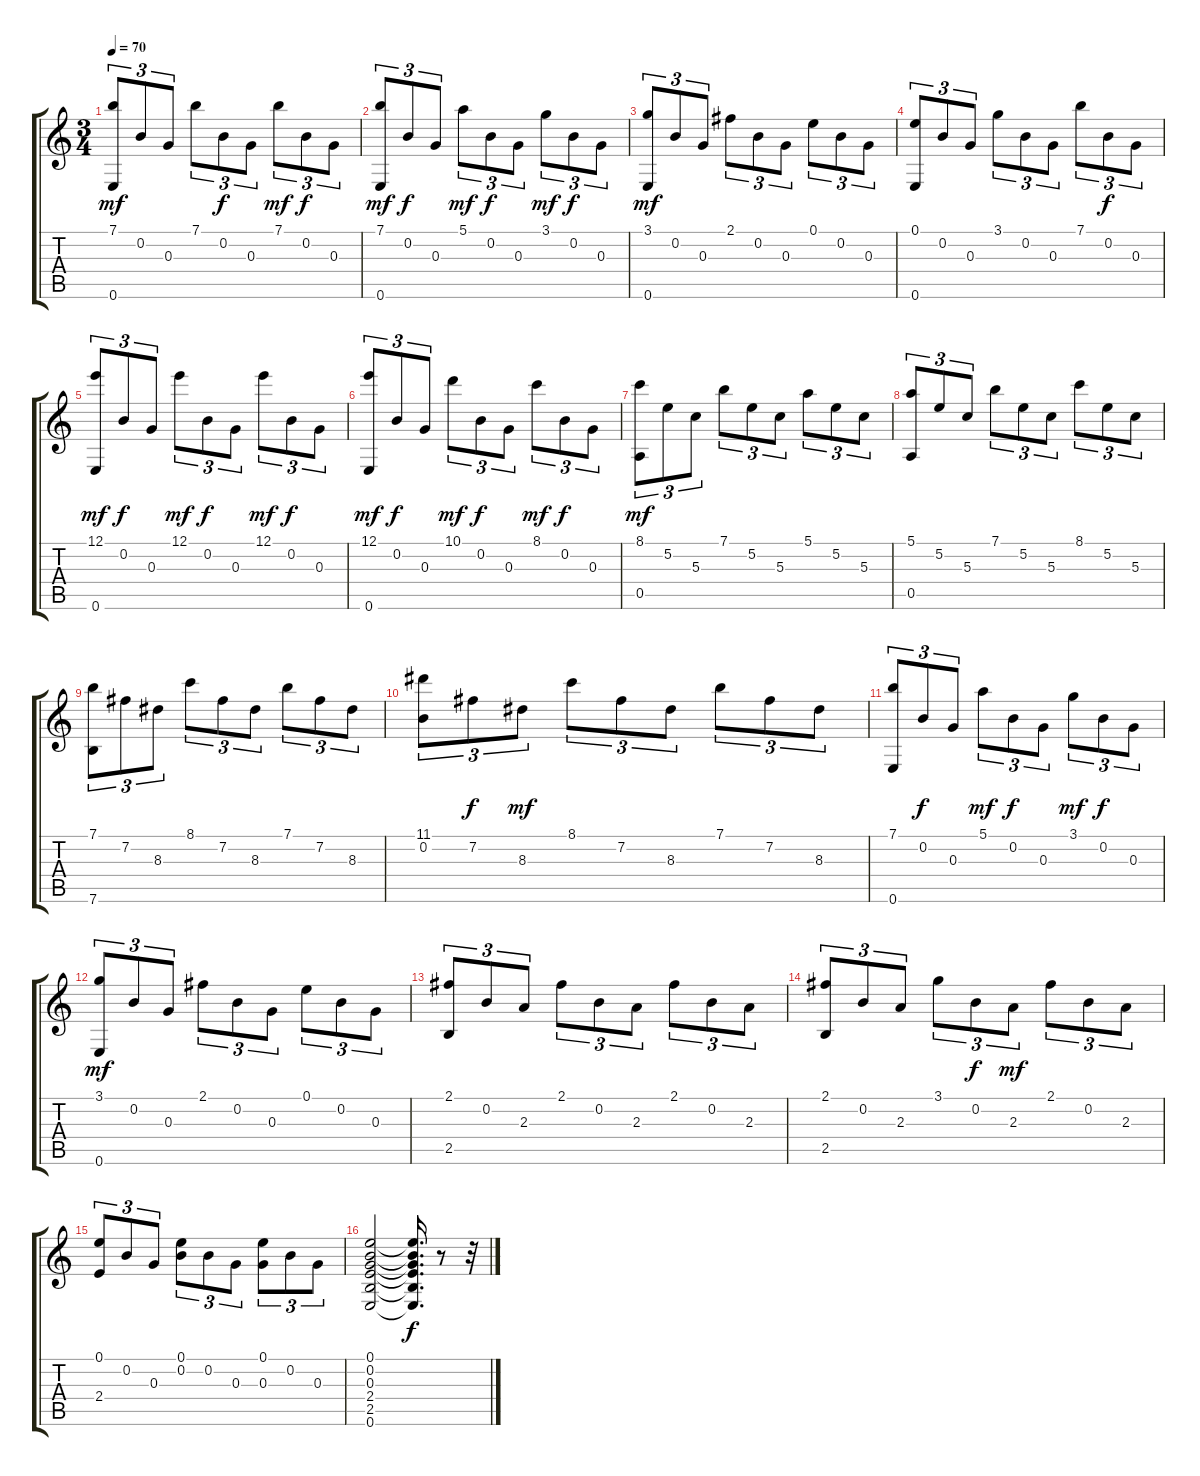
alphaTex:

\track "" {instrument acousticguitarsteel}
\staff {score tabs}
\tuning (E4 B3 G3 D3 A2 E2) {hide}
\ts (3 4)
\tempo 70
\clef g2
\ks c
(7.1 0.6).8{tu (3 2) dy mf instrument acousticguitarsteel} 0.2.8{tu (3 2)} 0.3.8{tu (3 2)} 7.1.8{tu (3 2)} 0.2.8{tu (3 2) dy f} 0.3.8{tu (3 2)} 7.1.8{tu (3 2) dy mf} 0.2.8{tu (3 2) dy f} 0.3.8{tu (3 2)} |
(7.1 0.6).8{tu (3 2) dy mf} 0.2.8{tu (3 2) dy f} 0.3.8{tu (3 2)} 5.1.8{tu (3 2) dy mf} 0.2.8{tu (3 2) dy f} 0.3.8{tu (3 2)} 3.1.8{tu (3 2) dy mf} 0.2.8{tu (3 2) dy f} 0.3.8{tu (3 2)} |
(3.1 0.6).8{tu (3 2) dy mf} 0.2.8{tu (3 2)} 0.3.8{tu (3 2)} 2.1.8{tu (3 2)} 0.2.8{tu (3 2)} 0.3.8{tu (3 2)} 0.1.8{tu (3 2)} 0.2.8{tu (3 2)} 0.3.8{tu (3 2)} |
(0.1 0.6).8{tu (3 2)} 0.2.8{tu (3 2)} 0.3.8{tu (3 2)} 3.1.8{tu (3 2)} 0.2.8{tu (3 2)} 0.3.8{tu (3 2)} 7.1.8{tu (3 2)} 0.2.8{tu (3 2) dy f} 0.3.8{tu (3 2)} |
(12.1 0.6).8{tu (3 2) dy mf} 0.2.8{tu (3 2) dy f} 0.3.8{tu (3 2)} 12.1.8{tu (3 2) dy mf} 0.2.8{tu (3 2) dy f} 0.3.8{tu (3 2)} 12.1.8{tu (3 2) dy mf} 0.2.8{tu (3 2) dy f} 0.3.8{tu (3 2)} |
(12.1 0.6).8{tu (3 2) dy mf} 0.2.8{tu (3 2) dy f} 0.3.8{tu (3 2)} 10.1.8{tu (3 2) dy mf} 0.2.8{tu (3 2) dy f} 0.3.8{tu (3 2)} 8.1.8{tu (3 2) dy mf} 0.2.8{tu (3 2) dy f} 0.3.8{tu (3 2)} |
(8.1 0.5).8{tu (3 2) dy mf} 5.2.8{tu (3 2)} 5.3.8{tu (3 2)} 7.1.8{tu (3 2)} 5.2.8{tu (3 2)} 5.3.8{tu (3 2)} 5.1.8{tu (3 2)} 5.2.8{tu (3 2)} 5.3.8{tu (3 2)} |
(5.1 0.5).8{tu (3 2)} 5.2.8{tu (3 2)} 5.3.8{tu (3 2)} 7.1.8{tu (3 2)} 5.2.8{tu (3 2)} 5.3.8{tu (3 2)} 8.1.8{tu (3 2)} 5.2.8{tu (3 2)} 5.3.8{tu (3 2)} |
(7.1 7.6).8{tu (3 2)} 7.2.8{tu (3 2)} 8.3.8{tu (3 2)} 8.1.8{tu (3 2)} 7.2.8{tu (3 2)} 8.3.8{tu (3 2)} 7.1.8{tu (3 2)} 7.2.8{tu (3 2)} 8.3.8{tu (3 2)} |
(11.1 0.2).8{tu (3 2)} 7.2.8{tu (3 2) dy f} 8.3.8{tu (3 2) dy mf} 8.1.8{tu (3 2)} 7.2.8{tu (3 2)} 8.3.8{tu (3 2)} 7.1.8{tu (3 2)} 7.2.8{tu (3 2)} 8.3.8{tu (3 2)} |
(7.1 0.6).8{tu (3 2)} 0.2.8{tu (3 2) dy f} 0.3.8{tu (3 2)} 5.1.8{tu (3 2) dy mf} 0.2.8{tu (3 2) dy f} 0.3.8{tu (3 2)} 3.1.8{tu (3 2) dy mf} 0.2.8{tu (3 2) dy f} 0.3.8{tu (3 2)} |
(3.1 0.6).8{tu (3 2) dy mf} 0.2.8{tu (3 2)} 0.3.8{tu (3 2)} 2.1.8{tu (3 2)} 0.2.8{tu (3 2)} 0.3.8{tu (3 2)} 0.1.8{tu (3 2)} 0.2.8{tu (3 2)} 0.3.8{tu (3 2)} |
(2.1 2.5).8{tu (3 2)} 0.2.8{tu (3 2)} 2.3.8{tu (3 2)} 2.1.8{tu (3 2)} 0.2.8{tu (3 2)} 2.3.8{tu (3 2)} 2.1.8{tu (3 2)} 0.2.8{tu (3 2)} 2.3.8{tu (3 2)} |
(2.1 2.5).8{tu (3 2)} 0.2.8{tu (3 2)} 2.3.8{tu (3 2)} 3.1.8{tu (3 2)} 0.2.8{tu (3 2) dy f} 2.3.8{tu (3 2) dy mf} 2.1.8{tu (3 2)} 0.2.8{tu (3 2)} 2.3.8{tu (3 2)} |
(0.1 2.4).8{tu (3 2)} 0.2.8{tu (3 2)} 0.3.8{tu (3 2)} (0.1 0.2).8{tu (3 2)} 0.2.8{tu (3 2)} 0.3.8{tu (3 2)} (0.1 0.3).8{tu (3 2)} 0.2.8{tu (3 2)} 0.3.8{tu (3 2)} |
(0.1 0.2 0.3 2.4 2.5 0.6).2 (0.1{t} 0.2{t} 0.3{t} 2.4{t} 2.5{t} 0.6{t}).16{d dy f} r.8 r.32
